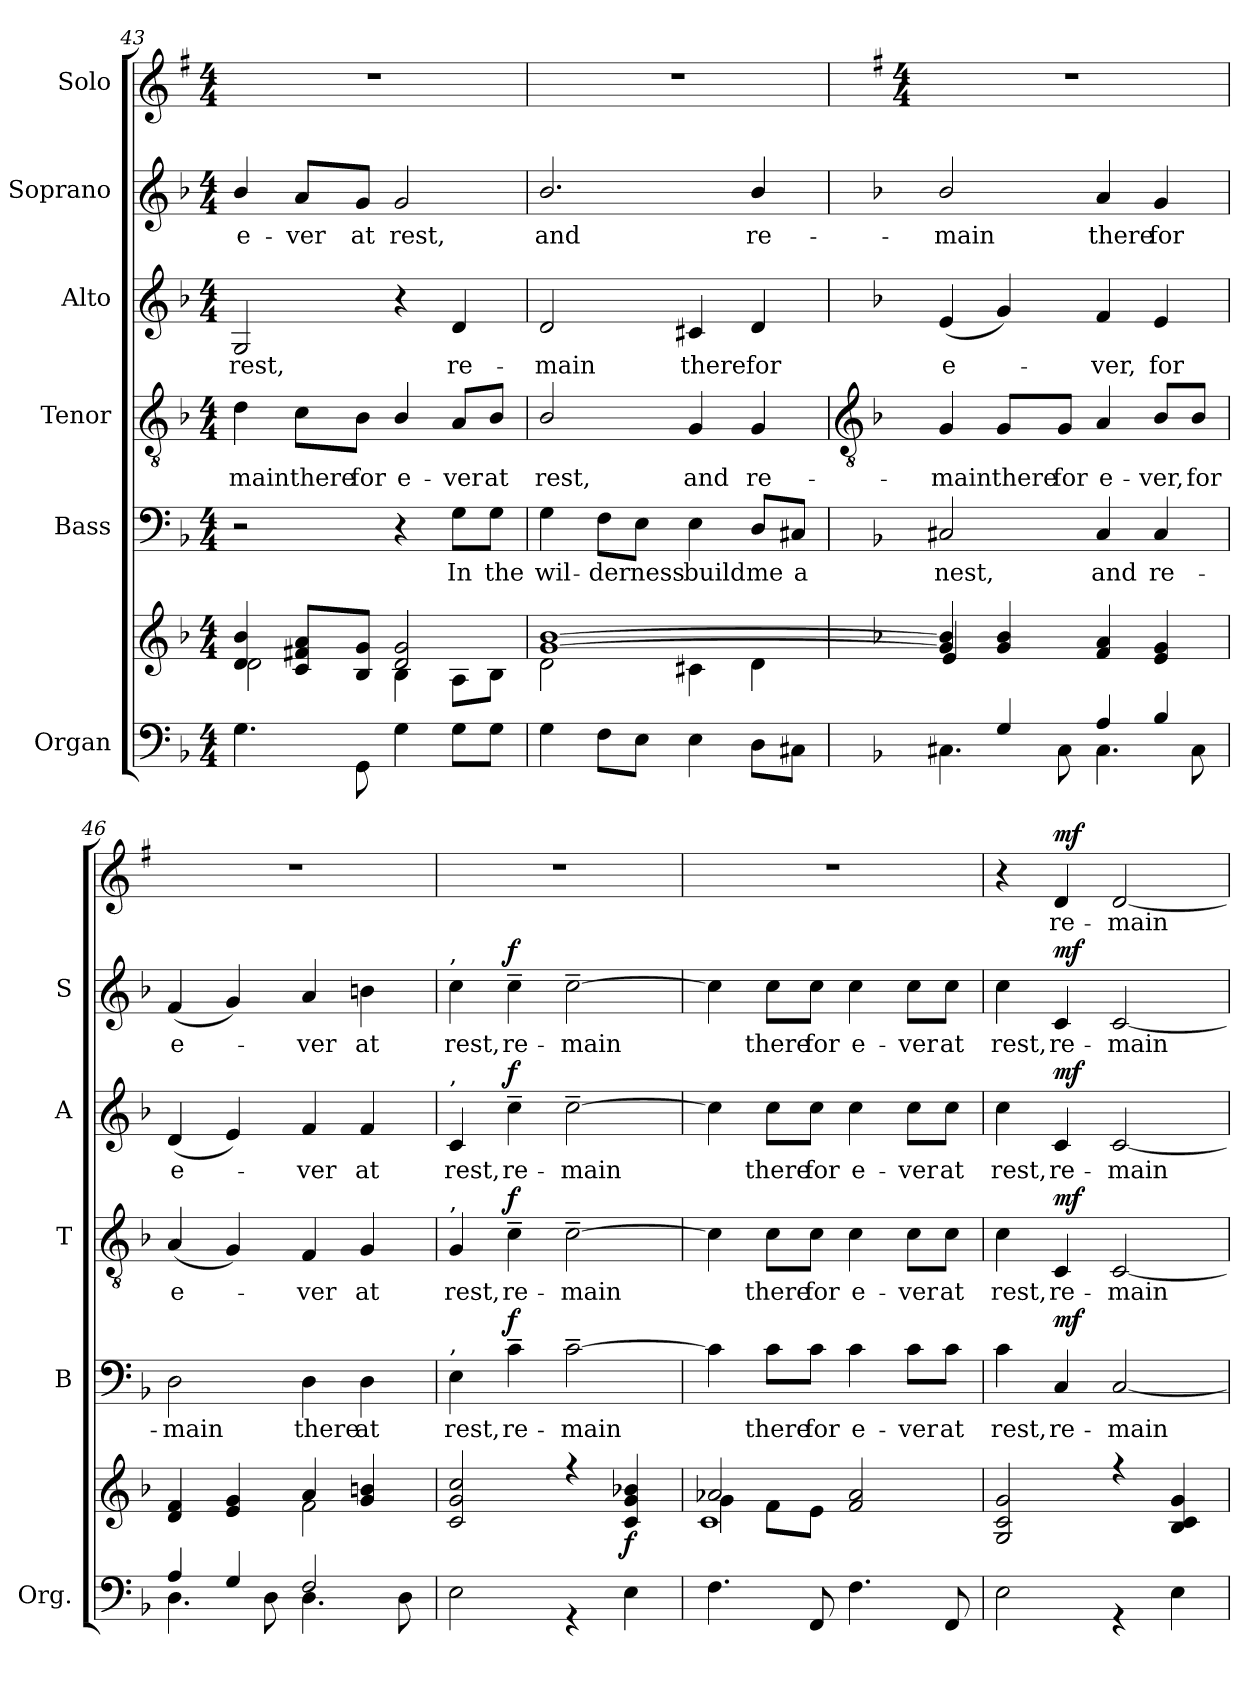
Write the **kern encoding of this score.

**kern	**kern	**dynam	**kern	**text	**dynam	**kern	**text	**dynam	**kern	**text	**dynam	**kern	**text	**dynam	**kern	**text	**dynam
*part6	*part6	*part6	*part5	*part5	*part5	*part4	*part4	*part4	*part3	*part3	*part3	*part2	*part2	*part2	*part1	*part1	*part1
*staff7	*staff6	*staff6/7	*staff5	*staff5	*staff5	*staff4	*staff4	*staff4	*staff3	*staff3	*staff3	*staff2	*staff2	*staff2	*staff1	*staff1	*staff1
*I"Organ	*	*	*I"Bass	*	*	*I"Tenor	*	*	*I"Alto	*	*	*I"Soprano	*	*	*I"Solo	*	*
*I'Org.	*	*	*I'B	*	*	*I'T	*	*	*I'A	*	*	*I'S	*	*	*	*	*
*clefF4	*clefG2	*	*clefF4	*	*	*clefGv2	*	*	*clefG2	*	*	*clefG2	*	*	*clefG2	*	*
*	*	*	*	*	*	*	*	*	*	*	*	*	*	*	*ITrd1c2	*	*
*k[b-]	*k[b-]	*	*k[b-]	*	*	*k[b-]	*	*	*k[b-]	*	*	*k[b-]	*	*	*k[b-]	*	*
*F:	*F:	*	*F:	*	*	*F:	*	*	*F:	*	*	*F:	*	*	*F:	*	*
*M4/4	*M4/4	*	*M4/4	*	*	*M4/4	*	*	*M4/4	*	*	*M4/4	*	*	*M4/4	*	*
=43	=43	=43	=43	=43	=43	=43	=43	=43	=43	=43	=43	=43	=43	=43	=43	=43	=43
*^	*^	*	*	*	*	*	*	*	*	*	*	*	*	*	*	*	*
!	!	!	!	!	!	!	!	!	!LO:LY:b	!	!	!LO:LY:b	!	!	!LO:LY:b	!	!	!	!
1ryy	4.G	4d/ 4b-/	2d\	.	2r	.	.	4d	-main	.	2G	rest,	.	4b-/	e-	.	1r	.	.
!	!	!	!	!	!	!	!	!	!LO:LY:b	!	!	!	!	!	!LO:LY:b	!	!	!	!
.	.	8c/ 8f#X/ 8a/L	.	.	.	.	.	8c\L	there	.	.	.	.	8a/L	-ver	.	.	.	.
!	!	!	!	!	!	!	!	!	!LO:LY:b	!	!	!	!	!	!LO:LY:b	!	!	!	!
.	8GG	8B-/ 8g/J	.	.	.	.	.	8B-\J	for	.	.	.	.	8g/J	at	.	.	.	.
!	!	!	!	!	!	!	!	!	!LO:LY:b	!	!	!	!	!	!LO:LY:b	!	!	!	!
.	4G	2d/ 2g/	4B-\	.	4r	.	.	4B-/	e-	.	4r	.	.	2g	rest,	.	.	.	.
!	!	!	!	!	!	!LO:LY:b	!	!	!LO:LY:b	!	!	!LO:LY:b	!	!	!	!	!	!	!
.	8GL	.	8A\L	.	8G\L	In	.	8A/L	-ver	.	4d	re-	.	.	.	.	.	.	.
!	!	!	!	!	!	!LO:LY:b	!	!	!LO:LY:b	!	!	!	!	!	!	!	!	!	!
.	8GJ	.	8B-\J	.	8G\J	the	.	8B-/J	at	.	.	.	.	.	.	.	.	.	.
=44	=44	=44	=44	=44	=44	=44	=44	=44	=44	=44	=44	=44	=44	=44	=44	=44	=44	=44	=44
!	!	!	!	!	!	!LO:LY:b	!	!	!LO:LY:b	!	!	!LO:LY:b	!	!	!LO:LY:b	!	!	!	!
1ryy	4G	[1g/ [1b-/	2d\	.	4G	wil-	.	2B-/	rest,	.	2d	-main	.	2.b-/	and	.	1r	.	.
!	!	!	!	!	!	!LO:LY:b	!	!	!	!	!	!	!	!	!	!	!	!	!
.	8FL	.	.	.	8F\L	-der	.	.	.	.	.	.	.	.	.	.	.	.	.
!	!	!	!	!	!	!LO:LY:b	!	!	!	!	!	!	!	!	!	!	!	!	!
.	8EJ	.	.	.	8E\J	ness	.	.	.	.	.	.	.	.	.	.	.	.	.
!	!	!	!	!	!	!LO:LY:b	!	!	!LO:LY:b	!	!	!LO:LY:b	!	!	!	!	!	!	!
.	4E	.	4c#X\	.	4E	build	.	4G	and	.	4c#X	there	.	.	.	.	.	.	.
!	!	!	!	!	!	!LO:LY:b	!	!	!LO:LY:b	!	!	!LO:LY:b	!	!	!LO:LY:b	!	!	!	!
.	8DL	.	4d\	.	8D/L	me	.	4G	re-	.	4d	for	.	4b-/	re-	.	.	.	.
!	!	!	!	!	!	!LO:LY:b	!	!	!	!	!	!	!	!	!	!	!	!	!
.	8C#XJ	.	.	.	8C#X/J	a	.	.	.	.	.	.	.	.	.	.	.	.	.
!!LO:LB:g=z
=45	=45	=45	=45	=45	=45	=45	=45	=45	=45	=45	=45	=45	=45	=45	=45	=45	=45	=45	=45
*	*	*	*	*	*	*	*	*clefGv2	*	*	*	*	*	*	*	*	*	*	*
*	*	*	*	*	*	*	*	*	*	*	*	*	*	*	*	*	*k[b-]	*	*
*	*	*	*	*	*	*	*	*	*	*	*	*	*	*	*	*	*F:	*	*
*	*	*	*	*	*	*	*	*	*	*	*	*	*	*	*	*	*M4/4	*	*
!	!	!	!	!	!	!LO:LY:b	!	!	!LO:LY:b	!	!	!LO:LY:b	!	!	!LO:LY:b	!	!	!	!
4ryy	4.C#X\	4g/] 4b-/]	4e/	.	2C#X	nest,	.	4G	-main	.	(<4e	e-	.	2b-/	-main	.	1r	.	.
!	!	!	!	!	!	!	!	!	!LO:LY:b	!	!	!	!	!	!	!	!	!	!
4G/	.	4g/ 4b-/	4ryy	.	.	.	.	8G/L	there	.	4g)	.	.	.	.	.	.	.	.
!	!	!	!	!	!	!	!	!	!LO:LY:b	!	!	!	!	!	!	!	!	!	!
.	8C#\	.	.	.	.	.	.	8G/J	for	.	.	.	.	.	.	.	.	.	.
!	!	!	!	!	!	!LO:LY:b	!	!	!LO:LY:b	!	!	!LO:LY:b	!	!	!LO:LY:b	!	!	!	!
4A/	4.C#\	4f/ 4a/	2ryy	.	4C#	and	.	4A	e-	.	4f	ver,	.	4a/	there	.	.	.	.
!	!	!	!	!	!	!LO:LY:b	!	!	!LO:LY:b	!	!	!LO:LY:b	!	!	!LO:LY:b	!	!	!	!
4B-/	.	4e/ 4g/	.	.	4C#	re-	.	8B-/L	-ver,	.	4e	for	.	4g	for	.	.	.	.
!	!	!	!	!	!	!	!	!	!LO:LY:b	!	!	!	!	!	!	!	!	!	!
.	8C#\	.	.	.	.	.	.	8B-/J	for	.	.	.	.	.	.	.	.	.	.
=46	=46	=46	=46	=46	=46	=46	=46	=46	=46	=46	=46	=46	=46	=46	=46	=46	=46	=46	=46
!	!	!	!	!	!	!LO:LY:b	!	!	!LO:LY:b	!	!	!LO:LY:b	!	!	!LO:LY:b	!	!	!	!
4A/	4.D\	4d/ 4f/	2ryy	.	2D	-main	.	(<4A/	e-	.	(<4d	e-	.	(<4f	e-	.	1r	.	.
4G/	.	4e/ 4g/	.	.	.	.	.	4G)	.	.	4e)	.	.	4g)	.	.	.	.	.
.	8D\	.	.	.	.	.	.	.	.	.	.	.	.	.	.	.	.	.	.
!	!	!	!	!	!	!LO:LY:b	!	!	!LO:LY:b	!	!	!LO:LY:b	!	!	!LO:LY:b	!	!	!	!
2F/	4.D\	4a/	2f\	.	4D	there	.	4F	ver	.	4f	ver	.	4a	ver	.	.	.	.
!	!	!	!	!	!	!LO:LY:b	!	!	!LO:LY:b	!	!	!LO:LY:b	!	!	!LO:LY:b	!	!	!	!
.	.	4g/ 4bn/	.	.	4D	at	.	4G	at	.	4f	at	.	4bn	at	.	.	.	.
.	8D\	.	.	.	.	.	.	.	.	.	.	.	.	.	.	.	.	.	.
=47	=47	=47	=47	=47	=47	=47	=47	=47	=47	=47	=47	=47	=47	=47	=47	=47	=47	=47	=47
!	!	!	!	!	!	!	!	!	!	!	!	!	!	!LO:TX:a:t=,	!	!	!	!	!
!	!	!	!	!	!	!	!	!	!	!	!LO:TX:a:t=,	!	!	!	!	!	!	!	!
!	!	!	!	!	!	!	!	!LO:TX:a:t=,	!	!	!	!	!	!	!	!	!	!	!
!	!	!	!	!	!LO:TX:a:t=,	!	!	!	!	!	!	!	!	!	!	!	!	!	!
!	!	!	!	!	!	!LO:LY:b	!	!	!LO:LY:b	!	!	!LO:LY:b	!	!	!LO:LY:b	!	!	!	!
1ryy	2E\	2c/ 2g/ 2cc/	1ryy	.	4E	rest,	.	4G	rest,	.	4c	rest,	.	4cc	rest,	.	1r	.	.
!	!	!	!	!	!	!LO:LY:b	!LO:DY:b	!	!LO:LY:b	!LO:DY:b	!	!LO:LY:b	!LO:DY:b	!	!LO:LY:b	!LO:DY:b	!	!	!
.	.	.	.	.	4c~	re-	f	4c~	re-	f	4cc~	re-	f	4cc~	re-	f	.	.	.
!	!	!	!	!	!	!LO:LY:b	!	!	!LO:LY:b	!	!	!LO:LY:b	!	!	!LO:LY:b	!	!	!	!
.	4r	4r	.	.	[2c~	-main	.	[2c~	-main	.	[2cc~	-main	.	[2cc~	-main	.	.	.	.
!	!	!	!	!LO:DY:b	!	!	!	!	!	!	!	!	!	!	!	!	!	!	!
.	4E\	4c/ 4g/ 4b-X/	.	f	.	.	.	.	.	.	.	.	.	.	.	.	.	.	.
*v	*v	*	*	*	*	*	*	*	*	*	*	*	*	*	*	*	*	*	*
=48	=48	=48	=48	=48	=48	=48	=48	=48	=48	=48	=48	=48	=48	=48	=48	=48	=48	=48
*	*	*^	*	*	*	*	*	*	*	*	*	*	*	*	*	*	*	*
4.F\	2a-X/	4g\	1c/	.	4c]	.	.	4c]	.	.	4cc]	.	.	4cc]	.	.	1r	.	.
!	!	!	!	!	!	!LO:LY:b	!	!	!LO:LY:b	!	!	!LO:LY:b	!	!	!LO:LY:b	!	!	!	!
.	.	8f\L	.	.	8c\L	there	.	8c\L	there	.	8cc\L	there	.	8cc\L	there	.	.	.	.
!	!	!	!	!	!	!LO:LY:b	!	!	!LO:LY:b	!	!	!LO:LY:b	!	!	!LO:LY:b	!	!	!	!
8FF/	.	8e\J	.	.	8c\J	for	.	8c\J	for	.	8cc\J	for	.	8cc\J	for	.	.	.	.
!	!	!	!	!	!	!LO:LY:b	!	!	!LO:LY:b	!	!	!LO:LY:b	!	!	!LO:LY:b	!	!	!	!
4.F\	2f/ 2a-/	2ryy	.	.	4c	e-	.	4c	e-	.	4cc	e-	.	4cc	e-	.	.	.	.
!	!	!	!	!	!	!LO:LY:b	!	!	!LO:LY:b	!	!	!LO:LY:b	!	!	!LO:LY:b	!	!	!	!
.	.	.	.	.	8c\L	-ver	.	8c\L	-ver	.	8cc\L	-ver	.	8cc\L	-ver	.	.	.	.
!	!	!	!	!	!	!LO:LY:b	!	!	!LO:LY:b	!	!	!LO:LY:b	!	!	!LO:LY:b	!	!	!	!
8FF/	.	.	.	.	8c\J	at	.	8c\J	at	.	8cc\J	at	.	8cc\J	at	.	.	.	.
*	*	*v	*v	*	*	*	*	*	*	*	*	*	*	*	*	*	*	*	*
=49	=49	=49	=49	=49	=49	=49	=49	=49	=49	=49	=49	=49	=49	=49	=49	=49	=49	=49
*^	*	*	*	*	*	*	*	*	*	*	*	*	*	*	*	*	*	*
!	!	!	!	!	!	!LO:LY:b	!	!	!LO:LY:b	!	!	!LO:LY:b	!	!	!LO:LY:b	!	!	!	!
1ryy	2E\	2G/ 2c/ 2g/	1ryy	.	4c	rest,	.	4c	rest,	.	4cc	rest,	.	4cc	rest,	.	4r	.	.
!	!	!	!	!	!	!LO:LY:b	!LO:DY:b	!	!LO:LY:b	!LO:DY:b	!	!LO:LY:b	!LO:DY:b	!	!LO:LY:b	!LO:DY:b	!	!LO:LY:b	!LO:DY:b
.	.	.	.	.	4C/	re-	mf	4C	re-	mf	4c	re-	mf	4c	re-	mf	4c	re-	mf
!	!	!	!	!	!	!LO:LY:b	!	!	!LO:LY:b	!	!	!LO:LY:b	!	!	!LO:LY:b	!	!	!LO:LY:b	!
.	4r	4r	.	.	[2C/	-main	.	[2C	-main	.	[2c	-main	.	[2c	-main	.	[2c	-main	.
.	4E\	4B-/ 4c/ 4g/	.	.	.	.	.	.	.	.	.	.	.	.	.	.	.	.	.
*v	*v	*	*	*	*	*	*	*	*	*	*	*	*	*	*	*	*	*	*
*	*v	*v	*	*	*	*	*	*	*	*	*	*	*	*	*	*	*	*
=	=	=	=	=	=	=	=	=	=	=	=	=	=	=	=	=	=
*-	*-	*-	*-	*-	*-	*-	*-	*-	*-	*-	*-	*-	*-	*-	*-	*-	*-
